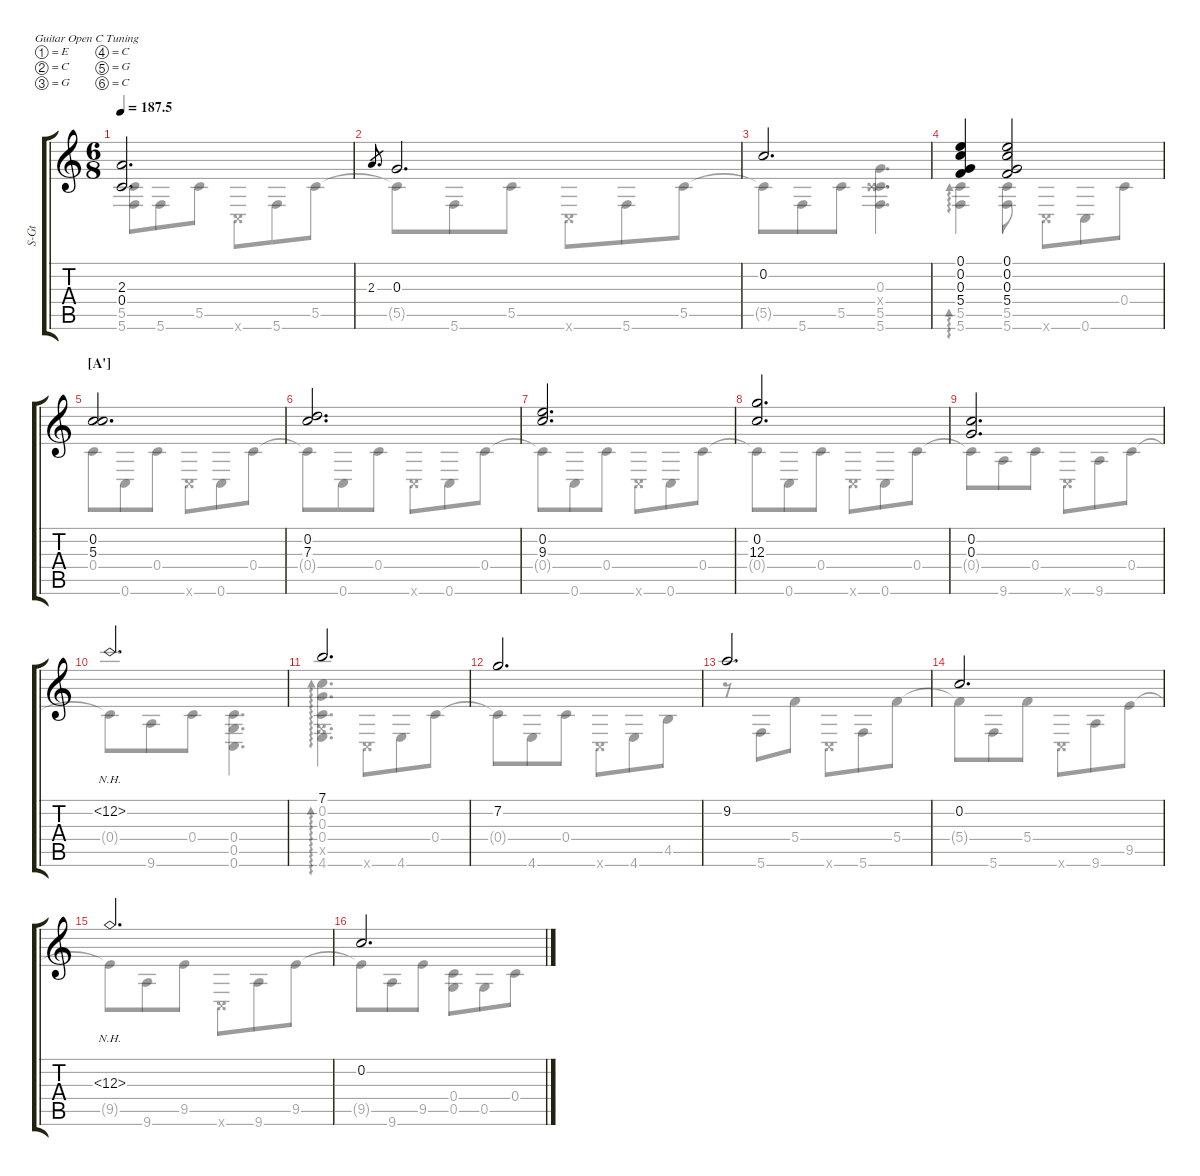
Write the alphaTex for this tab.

\defaultSystemsLayout 4
\hideDynamics
\bracketExtendMode groupsimilarinstruments
\otherSystemsTrackNameOrientation horizontal
\track ("Steel-String Guitar" "S-Gt") {instrument acousticguitarsteel}
\staff {score tabs}
\tuning (E4 C4 G3 C3 G2 C2)
\voice
\ts (6 8)
\tempo
187.5
\accidentals auto
\clef g2
\ottava regular
\simile none
\ks c
(2.3 0.4).2{d dy mf beam Up} |
2.3.8{d gr beam Up} 0.3.2{d beam Up} |
0.2.2{d beam Up} |
(0.1 0.2 0.3 5.4).4{beam Up} (0.1 0.2 5.4 0.3).2{beam Up} |
\section ("A'" "")
(5.3 0.2).2{d beam Up} |
(7.3 0.2).2{d beam Up} |
(9.3 0.2).2{d beam Up} |
(12.3 0.2).2{d beam Up} |
(0.2 0.3).2{d beam Up} |
12.2{nh}.2{d beam Up} |
7.1.2{d beam Up} |
7.2.2{d beam Up} |
9.2.2{d beam Up} |
0.2.2{d beam Up} |
12.3{nh}.2{d beam Up} |
0.2.2{d beam Up}
\voice
\clef g2
\ottava regular
\simile none
\ks c
(5.5 5.6).8{dy mf beam Down} 5.6.8{beam Down} 5.5.8{beam Down} 0.6{x}.8{beam Down} 5.6.8{beam Down} 5.5.8{beam Down} |
5.5{t}.8{beam Down} 5.6.8{beam Down} 5.5.8{beam Down} 0.6{x}.8{beam Down} 5.6.8{beam Down} 5.5.8{beam Down} |
5.5{t}.8{beam Down} 5.6.8{beam Down} 5.5.8{beam Down} (5.6 5.5 0.4{x} 0.3).4{d beam Down} |
(5.6 5.5).4{ad 0 beam Down} (5.5 5.6).8{beam Down} 0.6{x}.8{beam Down} 0.6.8{beam Down} 0.4.8{beam Down} |
0.4.8{beam Down} 0.6.8{beam Down} 0.4.8{beam Down} 0.6{x}.8{beam Down} 0.6.8{beam Down} 0.4.8{beam Down} |
0.4{t}.8{beam Down} 0.6.8{beam Down} 0.4.8{beam Down} 0.6{x}.8{beam Down} 0.6.8{beam Down} 0.4.8{beam Down} |
0.4{t}.8{beam Down} 0.6.8{beam Down} 0.4.8{beam Down} 0.6{x}.8{beam Down} 0.6.8{beam Down} 0.4.8{beam Down} |
0.4{t}.8{beam Down} 0.6.8{beam Down} 0.4.8{beam Down} 0.6{x}.8{beam Down} 0.6.8{beam Down} 0.4.8{beam Down} |
0.4{t}.8{beam Down} 9.6.8{beam Down} 0.4.8{beam Down} 0.6{x}.8{beam Down} 9.6.8{beam Down} 0.4.8{beam Down} |
0.4{t}.8{beam Down} 9.6.8{beam Down} 0.4.8{beam Down} (0.6 0.5 0.4).4{d beam Down} |
(0.2 0.3 0.4 0.5{x} 4.6).4{d ad 0 beam Down} 0.6{x}.8{beam Down} 4.6.8{beam Down} 0.4.8{beam Down} |
0.4{t}.8{beam Down} 4.6.8{beam Down} 0.4.8{beam Down} 0.6{x}.8{beam Down} 4.6.8{beam Down} 4.5.8{beam Down} |
r.8{beam Down} 5.6.8{beam Down} 5.4.8{beam Down} 0.6{x}.8{beam Down} 5.6.8{beam Down} 5.4.8{beam Down} |
5.4{t}.8{beam Down} 5.6.8{beam Down} 5.4.8{beam Down} 0.6{x}.8{beam Down} 9.6.8{beam Down} 9.5.8{beam Down} |
9.5{t}.8{beam Down} 9.6.8{beam Down} 9.5.8{beam Down} 0.6{x}.8{beam Down} 9.6.8{beam Down} 9.5.8{beam Down} |
9.5{t}.8{beam Down} 9.6.8{beam Down} 9.5.8{beam Down} (0.5 0.4).8{beam Down} 0.5.8{beam Down} 0.4{h}.8{beam Down}
